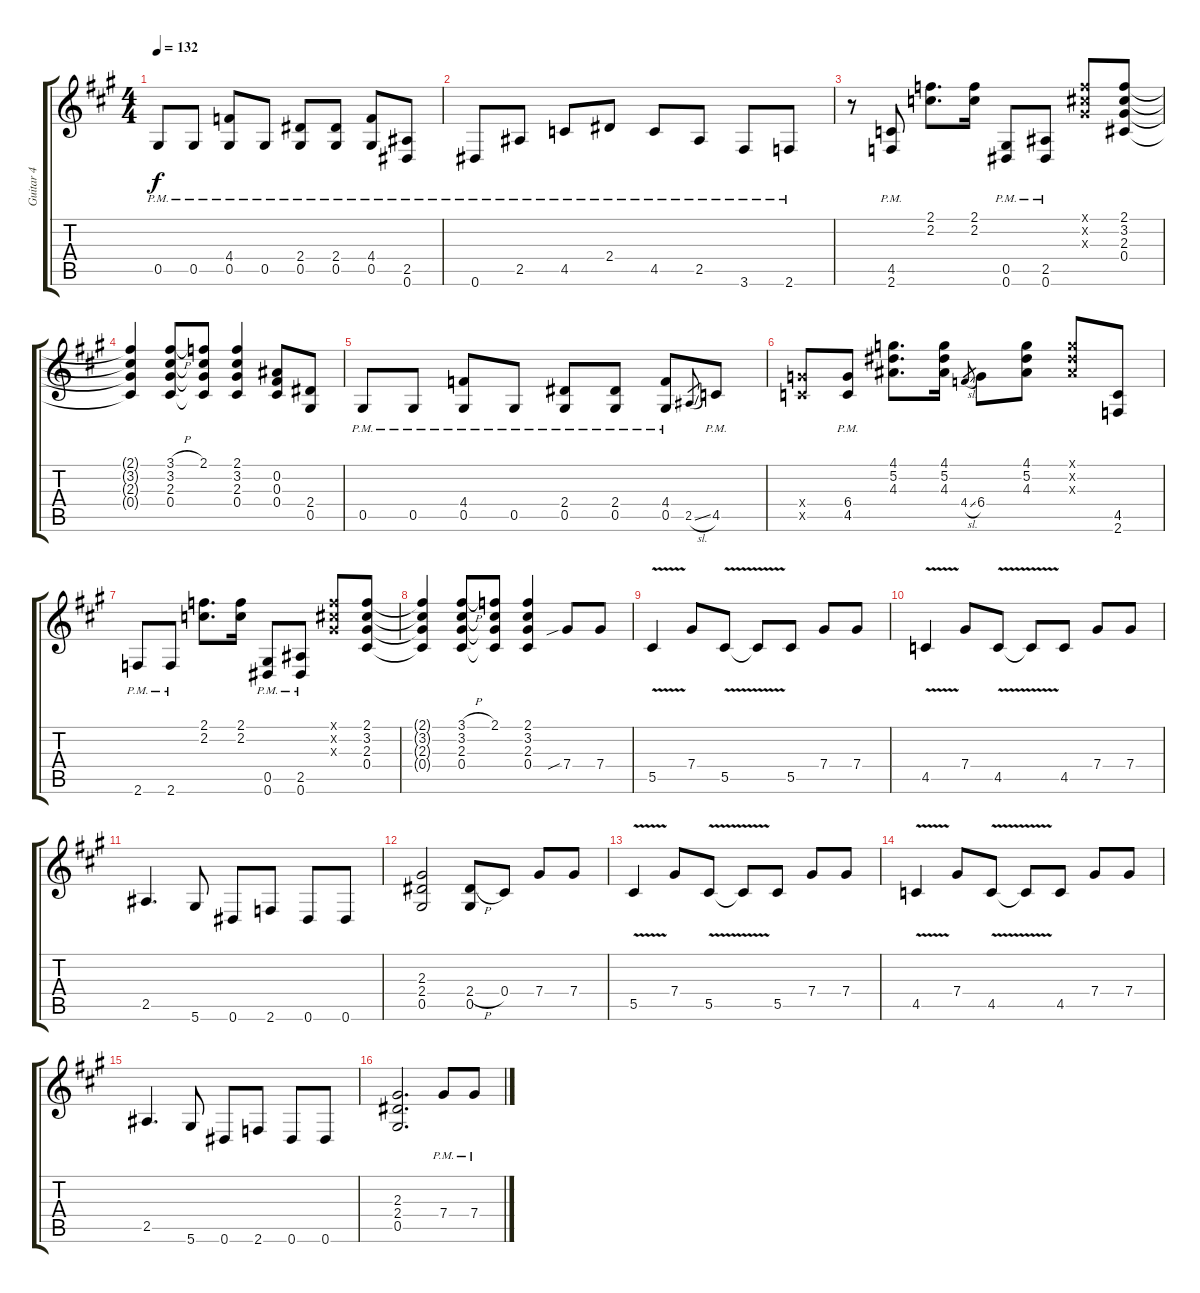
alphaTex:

\track ("Guitar 4" "Guitar 4") {instrument distortionguitar}
\staff {score tabs}
\tuning (Eb4 Bb3 Gb3 Db3 Ab2 Eb2) {hide}
\ts (4 4)
\tempo 132
\clef g2
\ks a
0.5{pm}.8{dy f} 0.5{pm}.8 (4.4{pm} 0.5{pm}).8 0.5{pm}.8 (2.4{pm} 0.5{pm}).8 (2.4{pm} 0.5{pm}).8 (4.4{pm} 0.5{pm}).8 (2.5{pm} 0.6{pm}).8 |
0.6{pm}.8 2.5{pm}.8 4.5{pm}.8 2.4{pm}.8 4.5{pm}.8 2.5{pm}.8 3.6{pm}.8 2.6{pm}.8 |
r.8 (4.5{pm} 2.6{pm}).8 (2.1 2.2).8{d} (2.1 2.2).16 (0.5{pm} 0.6{pm}).8 (2.5{pm} 0.6{pm}).8 (2.1{x} 3.2{x} 2.3{x}).8 (2.1 3.2 2.3 0.4).8 |
(2.1{t} 3.2{t} 2.3{t} 0.4{t}).4 (3.1{h} 3.2 2.3 0.4).8 (2.1 3.2{t} 2.3{t} 0.4{t}).8 (2.1 3.2 2.3 0.4).4 (0.2 0.3 0.4).8 (2.4 0.5).8 |
0.5{pm}.8 0.5{pm}.8 (4.4{pm} 0.5{pm}).8 0.5{pm}.8 (2.4{pm} 0.5{pm}).8 (2.4{pm} 0.5{pm}).8 (4.4{pm} 0.5{pm}).8 2.5{sl}.8{gr} 4.5{pm}.8 |
(6.4{x} 4.5{x}).8 (6.4{pm} 4.5{pm}).8 (4.1 5.2 4.3).8{d} (4.1 5.2 4.3).16 4.4{sl}.8{gr} 6.4.8 (4.1 5.2 4.3).8 (4.1{x} 5.2{x} 4.3{x}).8 (4.5 2.6).8 |
2.6{pm}.8 2.6{pm}.8 (2.1 2.2).8{d} (2.1 2.2).16 (0.5{pm} 0.6{pm}).8 (2.5{pm} 0.6{pm}).8 (2.1{x} 3.2{x} 2.3{x}).8 (2.1 3.2 2.3 0.4).8 |
(2.1{t} 3.2{t} 2.3{t} 0.4{t}).4 (3.1{h} 3.2 2.3 0.4).8 (2.1 3.2{t} 2.3{t} 0.4{t}).8 (2.1 3.2 2.3 0.4).4 7.4{sib}.8 7.4.8 |
5.5{v}.4 7.4.8 5.5{v}.8 5.5{t}.8 5.5.8 7.4.8 7.4.8 |
4.5{v}.4 7.4.8 4.5{v}.8 4.5{t}.8 4.5.8 7.4.8 7.4.8 |
2.5.4{d} 5.6.8 0.6.8 2.6.8 0.6.8 0.6.8 |
(2.3 2.4 0.5).2 (2.4{h} 0.5).8 0.4.8 7.4.8 7.4.8 |
5.5{v}.4 7.4.8 5.5{v}.8 5.5{t}.8 5.5.8 7.4.8 7.4.8 |
4.5{v}.4 7.4.8 4.5{v}.8 4.5{t}.8 4.5.8 7.4.8 7.4.8 |
2.5.4{d} 5.6.8 0.6.8 2.6.8 0.6.8 0.6.8 |
(2.3 2.4 0.5).2{d} 7.4{pm}.8 7.4{pm}.8
